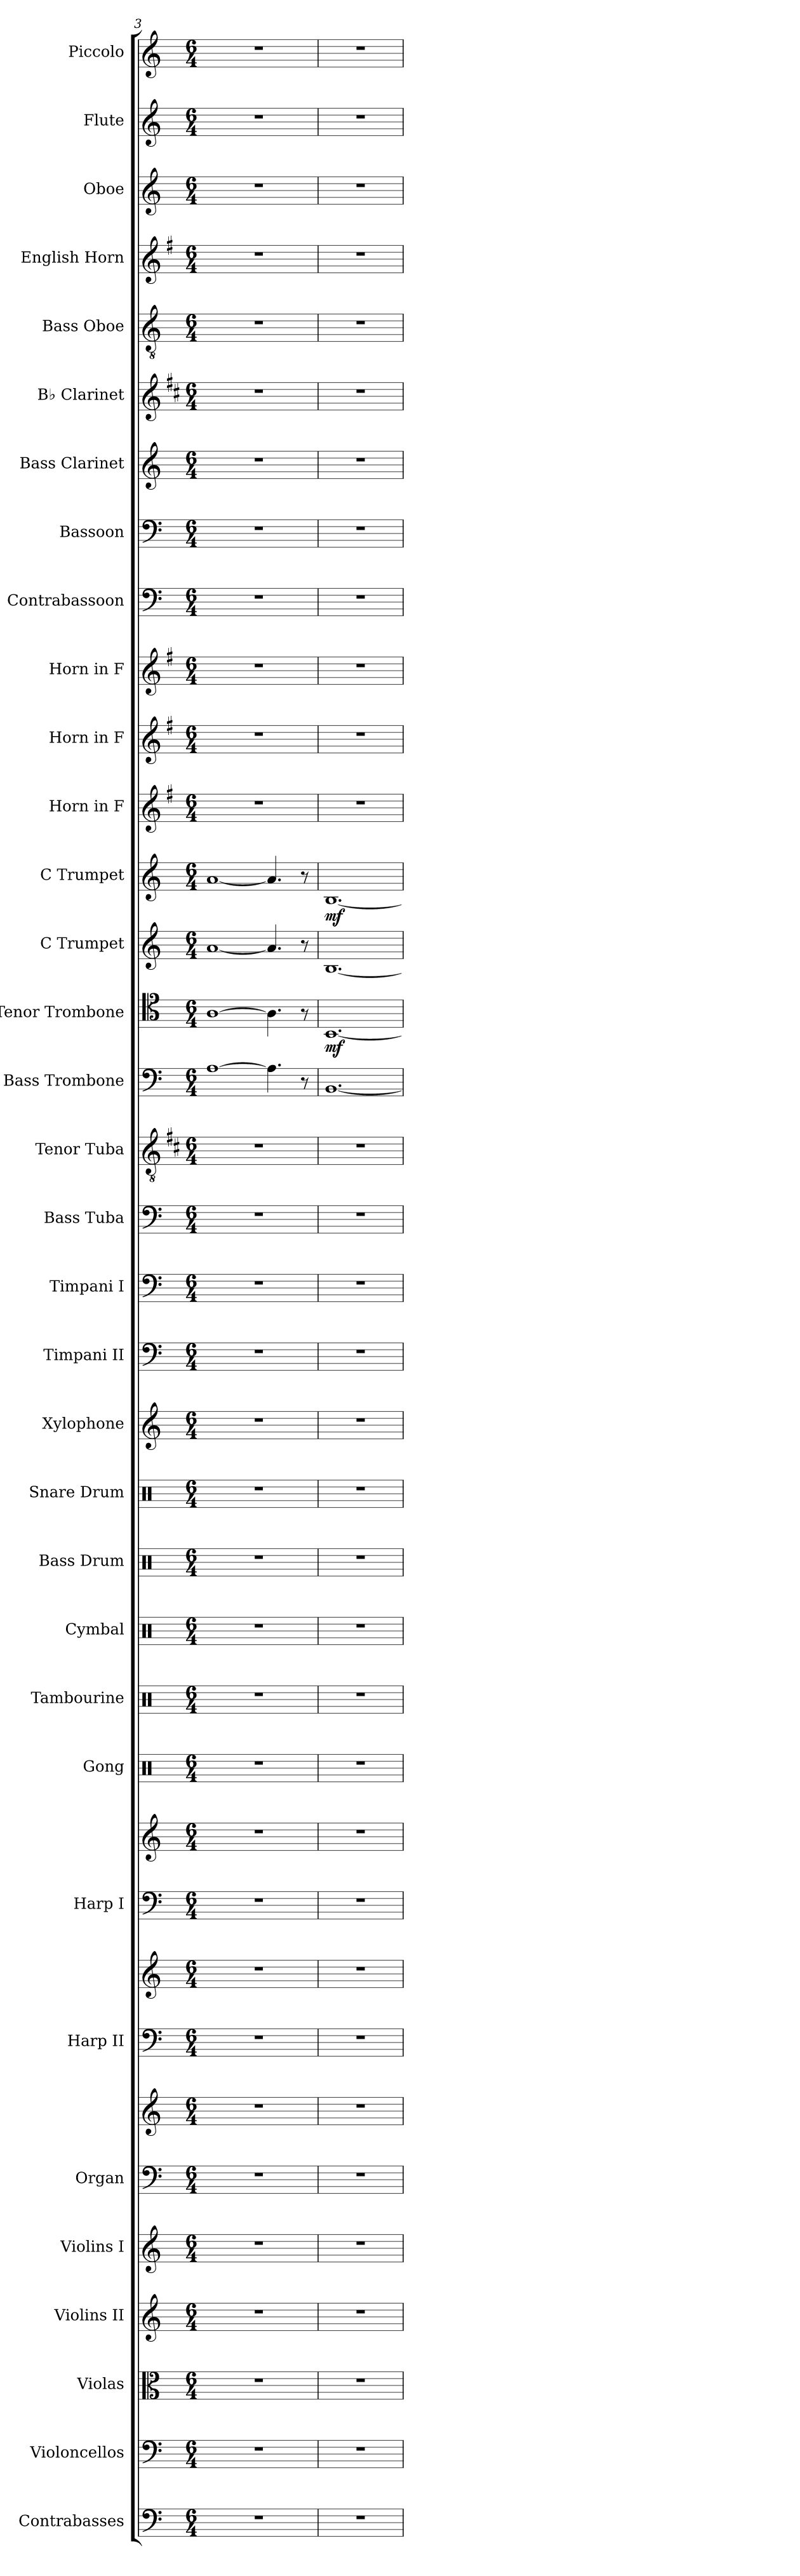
**kern	**kern	**kern	**kern	**kern	**kern	**kern	**kern	**kern	**kern	**kern	**kern	**kern	**kern	**kern	**kern	**kern	**kern	**kern	**kern	**kern	**kern	**kern	**dynam	**kern	**kern	**dynam	**kern	**kern	**kern	**kern	**kern	**kern	**kern	**kern	**kern	**kern	**kern	**kern
*part34	*part33	*part32	*part31	*part30	*part29	*part29	*part28	*part28	*part27	*part27	*part26	*part25	*part24	*part23	*part22	*part21	*part20	*part19	*part18	*part17	*part16	*part15	*part15	*part14	*part13	*part13	*part12	*part11	*part10	*part9	*part8	*part7	*part6	*part5	*part4	*part3	*part2	*part1
*staff37	*staff36	*staff35	*staff34	*staff33	*staff32	*staff31	*staff30	*staff29	*staff28	*staff27	*staff26	*staff25	*staff24	*staff23	*staff22	*staff21	*staff20	*staff19	*staff18	*staff17	*staff16	*staff15	*staff15	*staff14	*staff13	*staff13	*staff12	*staff11	*staff10	*staff9	*staff8	*staff7	*staff6	*staff5	*staff4	*staff3	*staff2	*staff1
*I"Contrabasses	*I"Violoncellos	*I"Violas	*I"Violins II	*I"Violins I	*I"Organ	*	*I"Harp II	*	*I"Harp I	*	*I"Gong	*I"Tambourine	*I"Cymbal	*I"Bass Drum	*I"Snare Drum	*I"Xylophone	*I"Timpani II	*I"Timpani I	*I"Bass Tuba	*I"Tenor Tuba	*I"Bass Trombone	*I"Tenor Trombone	*	*I"C Trumpet	*I"C Trumpet	*	*I"Horn in F	*I"Horn in F	*I"Horn in F	*I"Contrabassoon	*I"Bassoon	*I"Bass Clarinet	*I"B♭ Clarinet	*I"Bass Oboe	*I"English Horn	*I"Oboe	*I"Flute	*I"Piccolo
*I'Cbs.	*I'Vcs.	*I'Vlas.	*I'Vlns.	*I'Vlns.	*I'Org.	*	*I'Hrp.	*	*I'Hrp.	*	*	*I'Tamb.	*I'Cym.	*I'B. Dr.	*I'Sn. Dr.	*I'Xyl.	*I'Timp.	*I'Timp.	*I'Tba.	*	*I'B. Tbn.	*I'T. Tbn.	*	*I'C Tpt.	*I'C Tpt.	*	*	*	*	*I'Cbsn.	*I'Bsn.	*I'B. Cl.	*I'B♭ Cl.	*	*I'E. Hn.	*I'Ob.	*I'Fl.	*I'Picc.
*clefF4	*clefF4	*clefC3	*clefG2	*clefG2	*clefF4	*clefG2	*clefF4	*clefG2	*clefF4	*clefG2	*clefX	*clefX	*clefX	*clefX	*clefX	*clefG2	*clefF4	*clefF4	*clefF4	*clefGv2	*clefF4	*clefC4	*	*clefG2	*clefG2	*	*clefG2	*clefG2	*clefG2	*clefF4	*clefF4	*clefG2	*clefG2	*clefGv2	*clefG2	*clefG2	*clefG2	*clefG2
*ITrd7c12	*	*	*	*	*	*	*	*	*	*	*	*	*	*	*	*ITrd-7c-12	*	*	*	*ITrd4c7	*	*	*	*	*	*	*ITrd4c7	*ITrd4c7	*ITrd4c7	*ITrd7c12	*	*ITrd8c14	*ITrd1c2	*	*ITrd4c7	*	*	*ITrd-7c-12
*k[]	*k[]	*k[]	*k[]	*k[]	*k[]	*k[]	*k[]	*k[]	*k[]	*k[]	*k[]	*k[]	*k[]	*k[]	*k[]	*k[]	*k[]	*k[]	*k[]	*k[f#]	*k[]	*k[]	*	*k[]	*k[]	*	*k[]	*k[]	*k[]	*k[]	*k[]	*k[]	*k[]	*k[]	*k[]	*k[]	*k[]	*k[]
*M6/4	*M6/4	*M6/4	*M6/4	*M6/4	*M6/4	*M6/4	*M6/4	*M6/4	*M6/4	*M6/4	*M6/4	*M6/4	*M6/4	*M6/4	*M6/4	*M6/4	*M6/4	*M6/4	*M6/4	*M6/4	*M6/4	*M6/4	*	*M6/4	*M6/4	*	*M6/4	*M6/4	*M6/4	*M6/4	*M6/4	*M6/4	*M6/4	*M6/4	*M6/4	*M6/4	*M6/4	*M6/4
=3	=3	=3	=3	=3	=3	=3	=3	=3	=3	=3	=3	=3	=3	=3	=3	=3	=3	=3	=3	=3	=3	=3	=3	=3	=3	=3	=3	=3	=3	=3	=3	=3	=3	=3	=3	=3	=3	=3
1.r	1.r	1.r	1.r	1.r	1.r	1.r	1.r	1.r	1.r	1.r	1.r	1.r	1.r	1.r	1.r	1.r	1.r	1.r	1.r	1.r	[1A	[1A	.	[1a	[1a	.	1.r	1.r	1.r	1.r	1.r	1.r	1.r	1.r	1.r	1.r	1.r	1.r
.	.	.	.	.	.	.	.	.	.	.	.	.	.	.	.	.	.	.	.	.	4.A\]	4.A\]	.	4.a/]	4.a/]	.	.	.	.	.	.	.	.	.	.	.	.	.
.	.	.	.	.	.	.	.	.	.	.	.	.	.	.	.	.	.	.	.	.	8r	8r	.	8r	8r	.	.	.	.	.	.	.	.	.	.	.	.	.
=4	=4	=4	=4	=4	=4	=4	=4	=4	=4	=4	=4	=4	=4	=4	=4	=4	=4	=4	=4	=4	=4	=4	=4	=4	=4	=4	=4	=4	=4	=4	=4	=4	=4	=4	=4	=4	=4	=4
*	*	*	*	*	*	*	*	*	*	*	*	*	*	*	*	*	*	*	*	*	*	*	*	*	*	*	*	*	*	*	*	*	*	*	*	*	*	*MM105
!	!	!	!	!	!	!	!	!	!	!	!	!	!	!	!	!	!	!	!	!	!	!	!LO:DY:b	!	!	!LO:DY:b	!	!	!	!	!	!	!	!	!	!	!	!
1.r	1.r	1.r	1.r	1.r	1.r	1.r	1.r	1.r	1.r	1.r	1.r	1.r	1.r	1.r	1.r	1.r	1.r	1.r	1.r	1.r	[1.BB	[1.BB	mf	[1.B	[1.B	mf	1.r	1.r	1.r	1.r	1.r	1.r	1.r	1.r	1.r	1.r	1.r	1.r
=	=	=	=	=	=	=	=	=	=	=	=	=	=	=	=	=	=	=	=	=	=	=	=	=	=	=	=	=	=	=	=	=	=	=	=	=	=	=
*-	*-	*-	*-	*-	*-	*-	*-	*-	*-	*-	*-	*-	*-	*-	*-	*-	*-	*-	*-	*-	*-	*-	*-	*-	*-	*-	*-	*-	*-	*-	*-	*-	*-	*-	*-	*-	*-	*-
